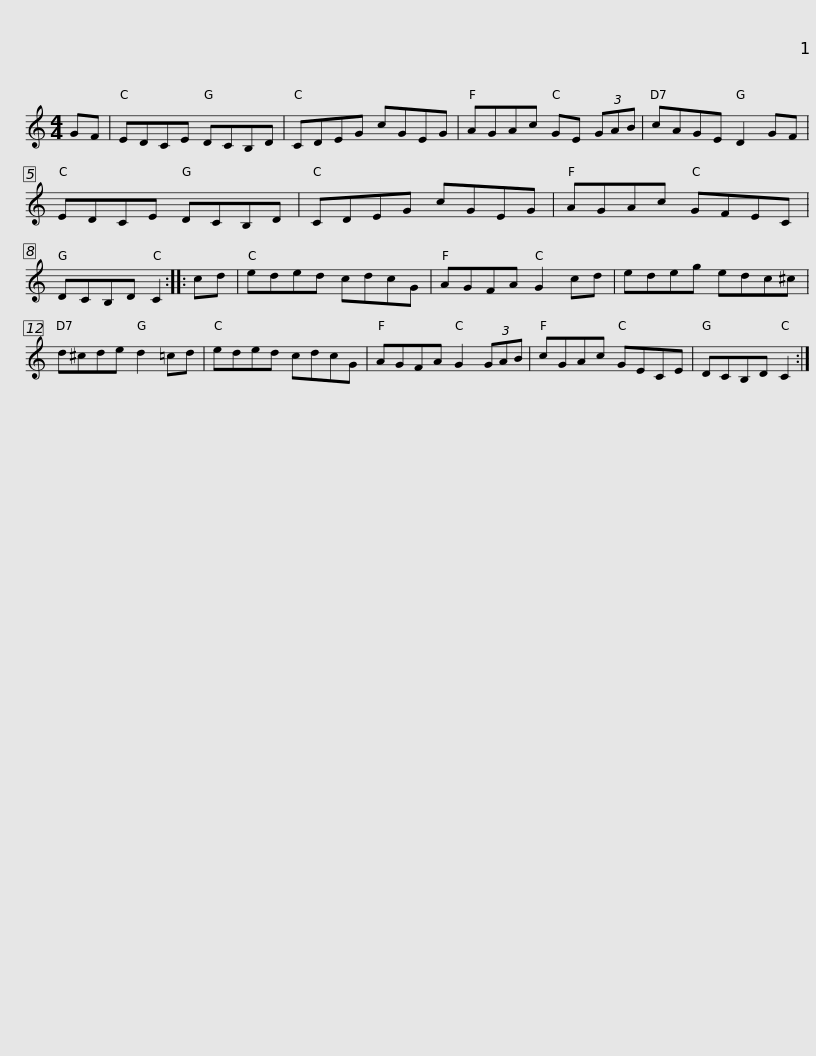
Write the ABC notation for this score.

X:1
L:1/8
M:4/4
I:linebreak $
K:C
V:1 treble
V:1
 GF | EDCE DCB,D | CDEG cGEG | AGAc GE (3GAB | cAGE D2 GF | %5
 EDCE DCB,D |$ CDEG cGEG | AGAc GFEC | DCB,D C2 :: cd | %10
 eded cdcG | AGFA G2 cd |$ edeg edc^c | d^cde d2 =cd | eded cdcG | %15
 AGFA G2 (3GAB | cGAc GECE |$ DCB,D C2 :| %18
